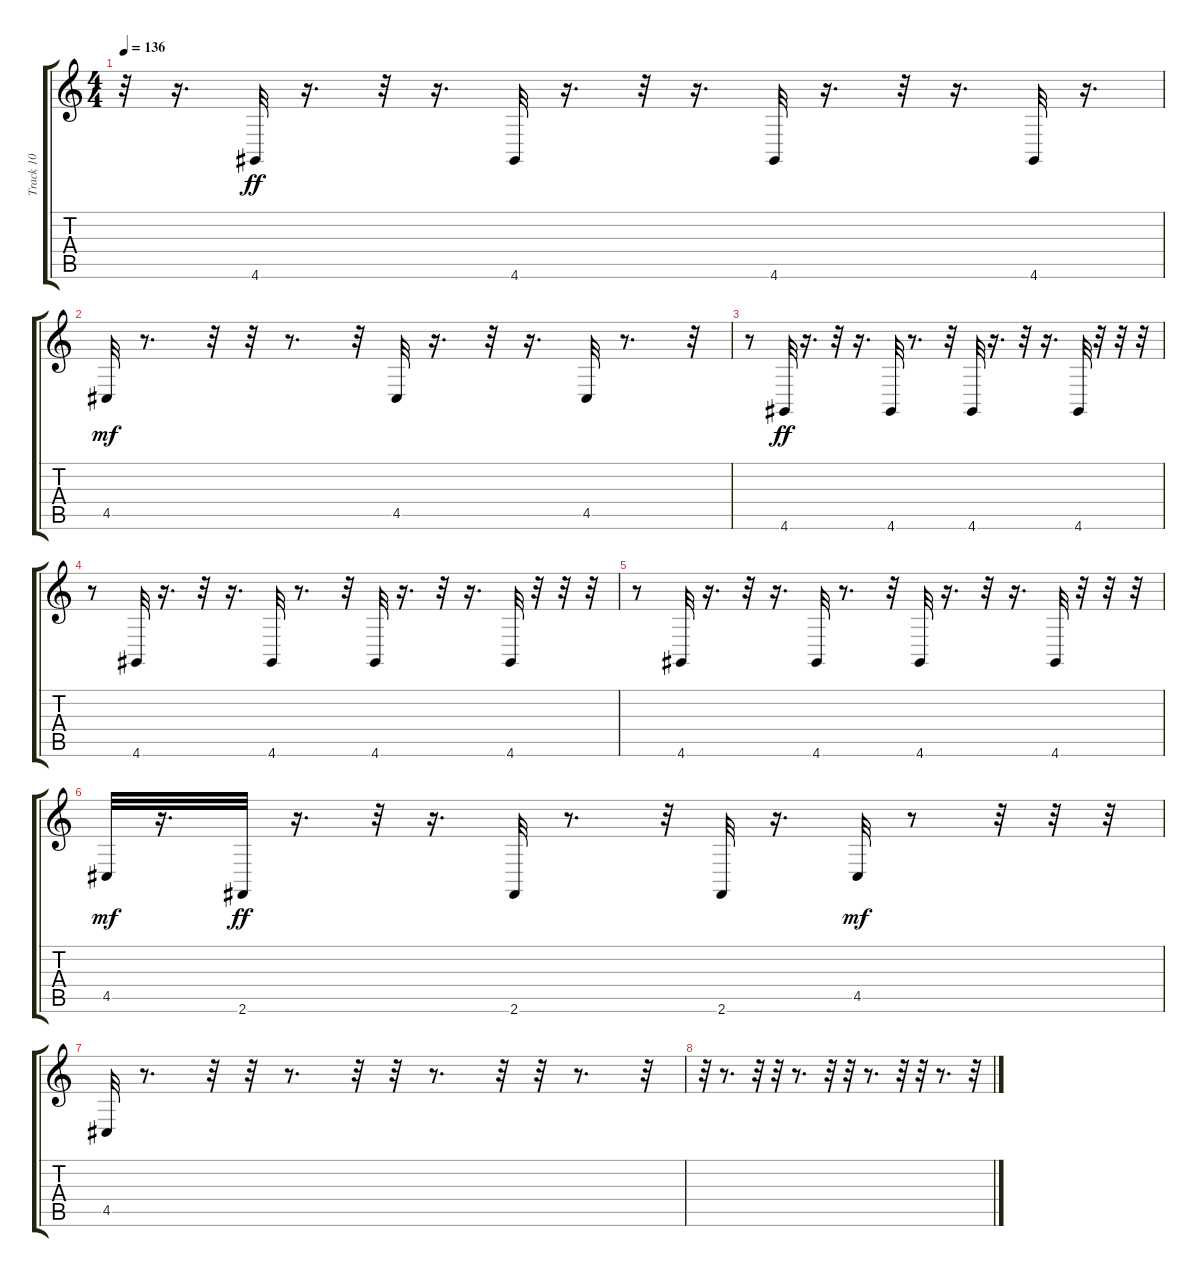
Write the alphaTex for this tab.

\track ("Track 10" "Track 10") {instrument synthdrum}
\staff {score tabs}
\tuning (E4 B3 G3 D3 A2 E2) {hide}
\ts (4 4)
\tempo 136
\clef g2
\ks c
r.32{dy ff} r.16{d} 4.6.32 r.16{d} r.32 r.16{d} 4.6.32 r.16{d} r.32 r.16{d} 4.6.32 r.16{d} r.32 r.16{d} 4.6.32 r.16{d} |
4.5.32{dy mf} r.8{d} r.32 r.32 r.8{d} r.32 4.5.32 r.16{d} r.32 r.16{d} 4.5.32 r.8{d} r.32 |
r.8 4.6.32{dy ff} r.16{d} r.32 r.16{d} 4.6.32 r.8{d} r.32 4.6.32 r.16{d} r.32 r.16{d} 4.6.32 r.32 r.32 r.32 |
r.8 4.6.32 r.16{d} r.32 r.16{d} 4.6.32 r.8{d} r.32 4.6.32 r.16{d} r.32 r.16{d} 4.6.32 r.32 r.32 r.32 |
r.8 4.6.32 r.16{d} r.32 r.16{d} 4.6.32 r.8{d} r.32 4.6.32 r.16{d} r.32 r.16{d} 4.6.32 r.32 r.32 r.32 |
4.5.32{dy mf} r.16{d} 2.6.32{dy ff} r.16{d} r.32 r.16{d} 2.6.32 r.8{d} r.32 2.6.32 r.16{d} 4.5.32{dy mf} r.8 r.32 r.32 r.32 |
4.5.32 r.8{d} r.32 r.32 r.8{d} r.32 r.32 r.8{d} r.32 r.32 r.8{d} r.32 |
r.32 r.8{d} r.32 r.32 r.8{d} r.32 r.32 r.8{d} r.32 r.32 r.8{d} r.32
